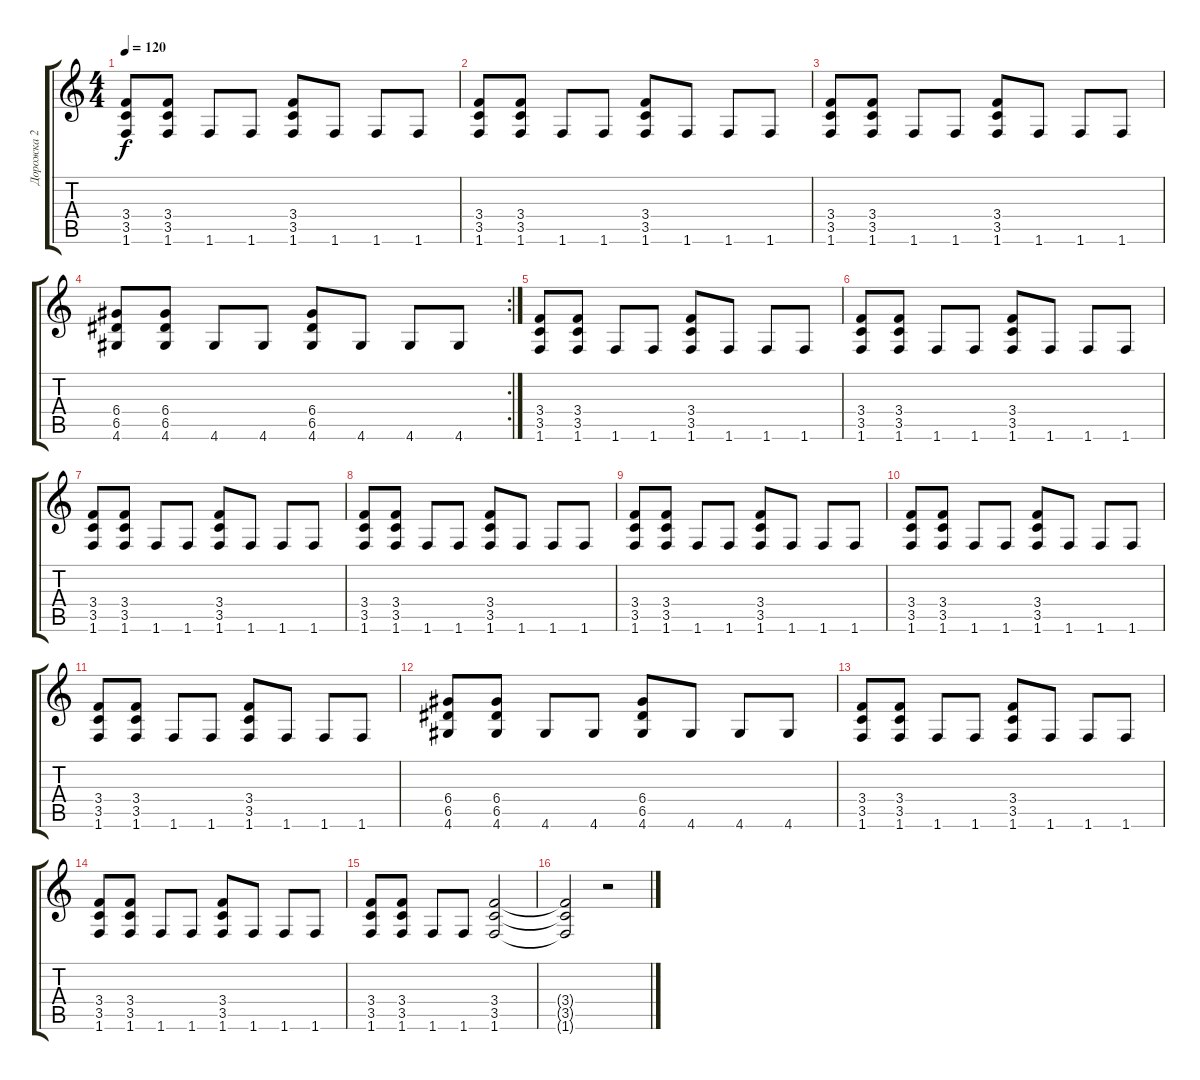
\track ("Дорожка 2" "Дорожка 2") {instrument electricguitarclean}
\staff {score tabs}
\tuning (E4 B3 G3 D3 A2 E2) {hide}
\ts (4 4)
\tempo 120
\clef g2
\ks c
(3.4 3.5 1.6).8{dy f} (3.4 3.5 1.6).8 1.6.8 1.6.8 (3.4 3.5 1.6).8 1.6.8 1.6.8 1.6.8 |
(3.4 3.5 1.6).8 (3.4 3.5 1.6).8 1.6.8 1.6.8 (3.4 3.5 1.6).8 1.6.8 1.6.8 1.6.8 |
(3.4 3.5 1.6).8 (3.4 3.5 1.6).8 1.6.8 1.6.8 (3.4 3.5 1.6).8 1.6.8 1.6.8 1.6.8 |
\rc 2
(6.4 6.5 4.6).8 (6.4 6.5 4.6).8 4.6.8 4.6.8 (6.4 6.5 4.6).8 4.6.8 4.6.8 4.6.8 |
(3.4 3.5 1.6).8 (3.4 3.5 1.6).8 1.6.8 1.6.8 (3.4 3.5 1.6).8 1.6.8 1.6.8 1.6.8 |
(3.4 3.5 1.6).8 (3.4 3.5 1.6).8 1.6.8 1.6.8 (3.4 3.5 1.6).8 1.6.8 1.6.8 1.6.8 |
(3.4 3.5 1.6).8 (3.4 3.5 1.6).8 1.6.8 1.6.8 (3.4 3.5 1.6).8 1.6.8 1.6.8 1.6.8 |
(3.4 3.5 1.6).8 (3.4 3.5 1.6).8 1.6.8 1.6.8 (3.4 3.5 1.6).8 1.6.8 1.6.8 1.6.8 |
(3.4 3.5 1.6).8 (3.4 3.5 1.6).8 1.6.8 1.6.8 (3.4 3.5 1.6).8 1.6.8 1.6.8 1.6.8 |
(3.4 3.5 1.6).8 (3.4 3.5 1.6).8 1.6.8 1.6.8 (3.4 3.5 1.6).8 1.6.8 1.6.8 1.6.8 |
(3.4 3.5 1.6).8 (3.4 3.5 1.6).8 1.6.8 1.6.8 (3.4 3.5 1.6).8 1.6.8 1.6.8 1.6.8 |
(6.4 6.5 4.6).8 (6.4 6.5 4.6).8 4.6.8 4.6.8 (6.4 6.5 4.6).8 4.6.8 4.6.8 4.6.8 |
(3.4 3.5 1.6).8 (3.4 3.5 1.6).8 1.6.8 1.6.8 (3.4 3.5 1.6).8 1.6.8 1.6.8 1.6.8 |
(3.4 3.5 1.6).8 (3.4 3.5 1.6).8 1.6.8 1.6.8 (3.4 3.5 1.6).8 1.6.8 1.6.8 1.6.8 |
(3.4 3.5 1.6).8 (3.4 3.5 1.6).8 1.6.8 1.6.8 (3.4 3.5 1.6).2 |
(3.4{t} 3.5{t} 1.6{t}).2 r.2
